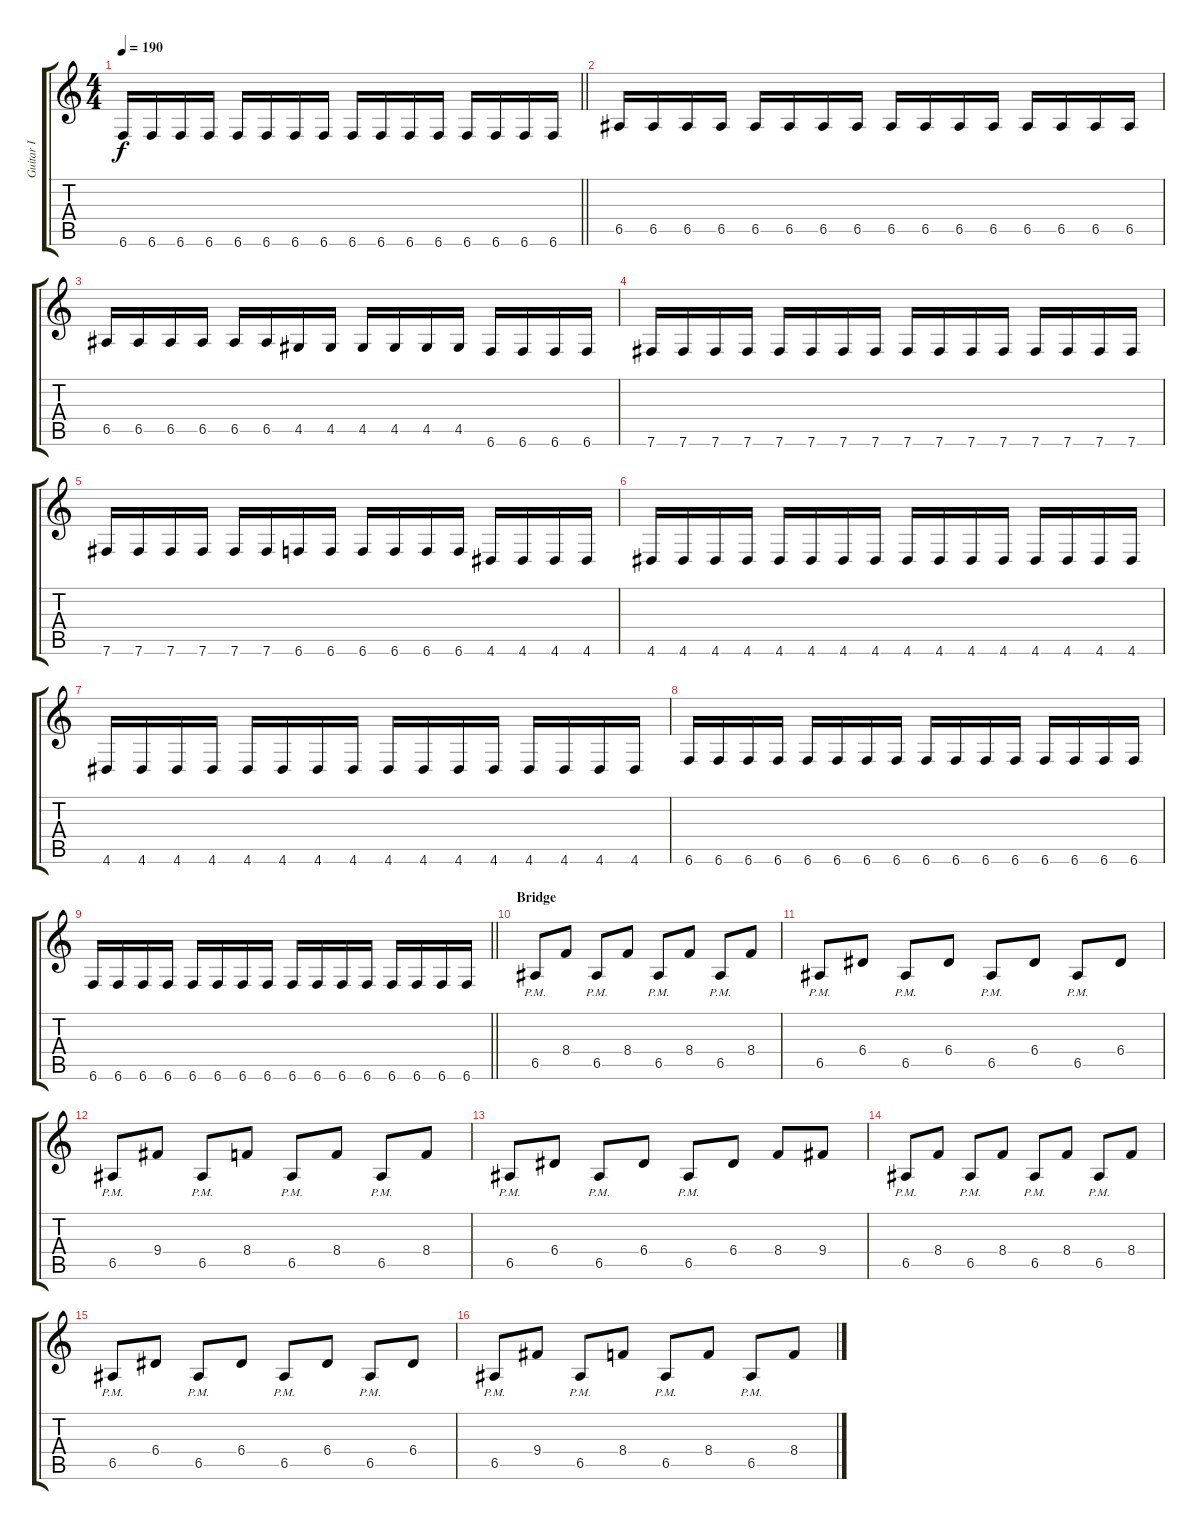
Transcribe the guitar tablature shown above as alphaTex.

\track ("Guitar I" "Guitar I") {instrument distortionguitar}
\staff {score tabs}
\tuning (B3 Gb3 D3 A2 E2 B1) {hide}
\ts (4 4)
\tempo 190
\clef g2
\barLineRight lightlight
\ks c
6.6.16{dy f} 6.6.16 6.6.16 6.6.16 6.6.16 6.6.16 6.6.16 6.6.16 6.6.16 6.6.16 6.6.16 6.6.16 6.6.16 6.6.16 6.6.16 6.6.16 |
\section ("" "")
6.5.16 6.5.16 6.5.16 6.5.16 6.5.16 6.5.16 6.5.16 6.5.16 6.5.16 6.5.16 6.5.16 6.5.16 6.5.16 6.5.16 6.5.16 6.5.16 |
6.5.16 6.5.16 6.5.16 6.5.16 6.5.16 6.5.16 4.5.16 4.5.16 4.5.16 4.5.16 4.5.16 4.5.16 6.6.16 6.6.16 6.6.16 6.6.16 |
7.6.16 7.6.16 7.6.16 7.6.16 7.6.16 7.6.16 7.6.16 7.6.16 7.6.16 7.6.16 7.6.16 7.6.16 7.6.16 7.6.16 7.6.16 7.6.16 |
7.6.16 7.6.16 7.6.16 7.6.16 7.6.16 7.6.16 6.6.16 6.6.16 6.6.16 6.6.16 6.6.16 6.6.16 4.6.16 4.6.16 4.6.16 4.6.16 |
4.6.16 4.6.16 4.6.16 4.6.16 4.6.16 4.6.16 4.6.16 4.6.16 4.6.16 4.6.16 4.6.16 4.6.16 4.6.16 4.6.16 4.6.16 4.6.16 |
4.6.16 4.6.16 4.6.16 4.6.16 4.6.16 4.6.16 4.6.16 4.6.16 4.6.16 4.6.16 4.6.16 4.6.16 4.6.16 4.6.16 4.6.16 4.6.16 |
6.6.16 6.6.16 6.6.16 6.6.16 6.6.16 6.6.16 6.6.16 6.6.16 6.6.16 6.6.16 6.6.16 6.6.16 6.6.16 6.6.16 6.6.16 6.6.16 |
\barLineRight lightlight
6.6.16 6.6.16 6.6.16 6.6.16 6.6.16 6.6.16 6.6.16 6.6.16 6.6.16 6.6.16 6.6.16 6.6.16 6.6.16 6.6.16 6.6.16 6.6.16 |
\section ("" "Bridge")
6.5{pm}.8 8.4.8 6.5{pm}.8 8.4.8 6.5{pm}.8 8.4.8 6.5{pm}.8 8.4.8 |
6.5{pm}.8 6.4.8 6.5{pm}.8 6.4.8 6.5{pm}.8 6.4.8 6.5{pm}.8 6.4.8 |
6.5{pm}.8 9.4.8 6.5{pm}.8 8.4.8 6.5{pm}.8 8.4.8 6.5{pm}.8 8.4.8 |
6.5{pm}.8 6.4.8 6.5{pm}.8 6.4.8 6.5{pm}.8 6.4.8 8.4.8 9.4.8 |
6.5{pm}.8 8.4.8 6.5{pm}.8 8.4.8 6.5{pm}.8 8.4.8 6.5{pm}.8 8.4.8 |
6.5{pm}.8 6.4.8 6.5{pm}.8 6.4.8 6.5{pm}.8 6.4.8 6.5{pm}.8 6.4.8 |
6.5{pm}.8 9.4.8 6.5{pm}.8 8.4.8 6.5{pm}.8 8.4.8 6.5{pm}.8 8.4.8
